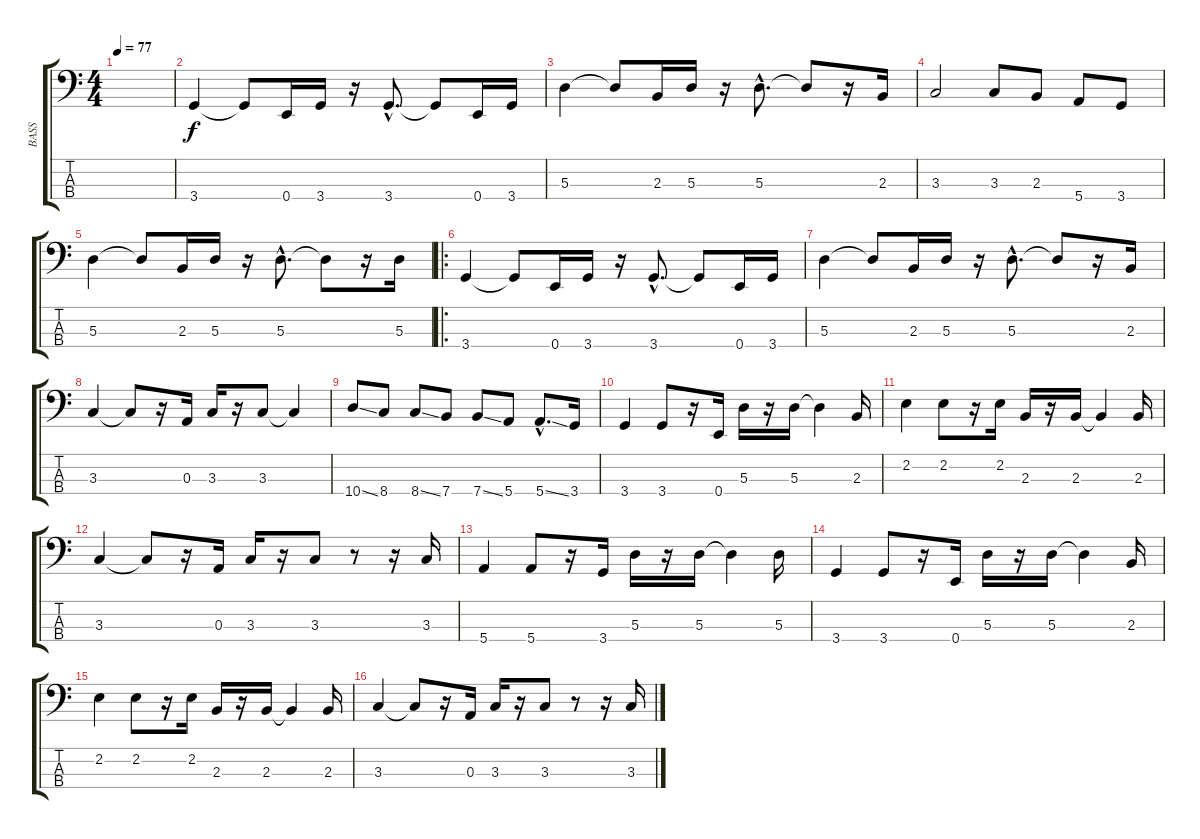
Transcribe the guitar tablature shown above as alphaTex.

\track ("BASS" "BASS") {instrument electricbassfinger}
\staff {score tabs}
\tuning (G2 D2 A1 E1) {hide}
\ts (4 4)
\tempo 77
\clef f4
\ks c
|
3.4.4 3.4{t}.8 0.4.16 3.4.16 r.16 3.4{hac}.8{d} 3.4{t}.8 0.4.16 3.4.16 |
5.3.4 5.3{t}.8 2.3.16 5.3.16 r.16 5.3{hac}.8{d} 5.3{t}.8 r.16 2.3.16 |
3.3.2 3.3.8 2.3.8 5.4.8 3.4.8 |
5.3.4 5.3{t}.8 2.3.16 5.3.16 r.16 5.3{hac}.8{d} 5.3{t}.8 r.16 5.3.16 |
\ro
3.4.4 3.4{t}.8 0.4.16 3.4.16 r.16 3.4{hac}.8{d} 3.4{t}.8 0.4.16 3.4.16 |
5.3.4 5.3{t}.8 2.3.16 5.3.16 r.16 5.3{hac}.8{d} 5.3{t}.8 r.16 2.3.16 |
3.3.4 3.3{t}.8 r.16 0.3.16 3.3.16 r.16 3.3.8 3.3{t}.4 |
10.4{ss}.8 8.4.8 8.4{ss}.8 7.4.8 7.4{ss}.8 5.4.8 5.4{ss hac}.8{d} 3.4.16 |
3.4.4 3.4.8 r.16 0.4.16 5.3.16 r.16 5.3.16 5.3{t}.4 2.3.16 |
2.2.4 2.2.8 r.16 2.2.16 2.3.16 r.16 2.3.16 2.3{t}.4 2.3.16 |
3.3.4 3.3{t}.8 r.16 0.3.16 3.3.16 r.16 3.3.8 r.8 r.16 3.3.16 |
5.4.4 5.4.8 r.16 3.4.16 5.3.16 r.16 5.3.16 5.3{t}.4 5.3.16 |
3.4.4 3.4.8 r.16 0.4.16 5.3.16 r.16 5.3.16 5.3{t}.4 2.3.16 |
2.2.4 2.2.8 r.16 2.2.16 2.3.16 r.16 2.3.16 2.3{t}.4 2.3.16 |
3.3.4 3.3{t}.8 r.16 0.3.16 3.3.16 r.16 3.3.8 r.8 r.16 3.3.16
